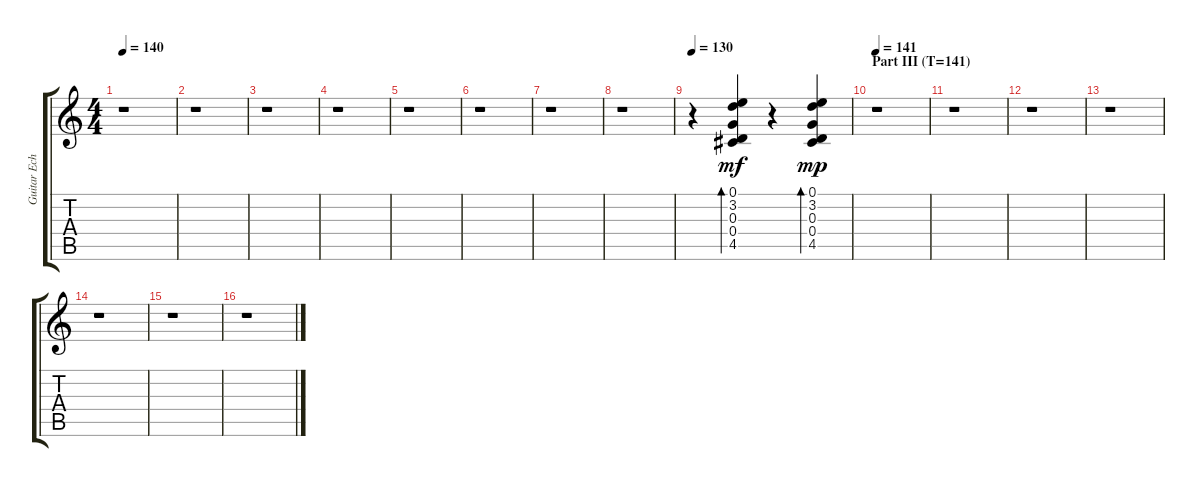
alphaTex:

\track ("Guitar Echo Left" "Guitar Ech") {instrument acousticguitarsteel}
\staff {score tabs}
\tuning (E4 B3 G3 D3 A2 E2) {hide}
\ts (4 4)
\tempo 140
\clef g2
\ks c
r.1{dy f} |
r.1 |
r.1 |
r.1 |
r.1 |
r.1 |
r.1 |
r.1 |
\tempo 130
r.4 (0.1 3.2 0.3 0.4 4.5).4{bd 120 dy mf} r.4 (0.1 3.2 0.3 0.4 4.5).4{bd 120 dy mp} |
\section ("" "Part III (T=141)")
\tempo 141
r.1 |
r.1 |
r.1 |
r.1 |
r.1 |
r.1 |
r.1
